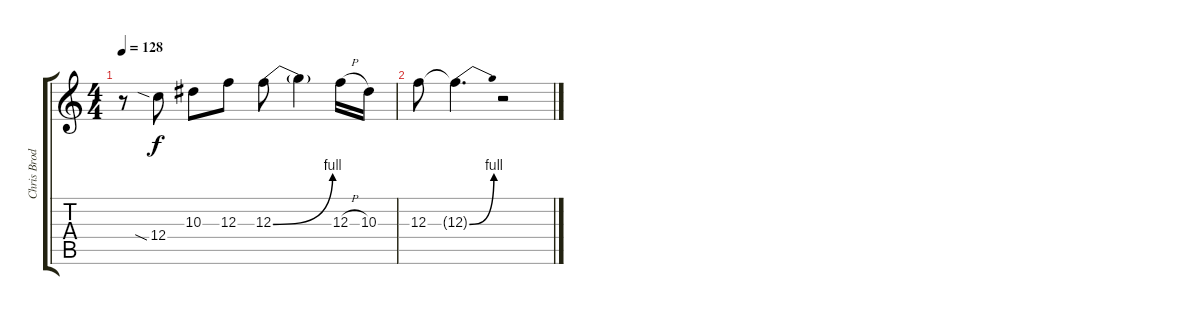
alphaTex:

\track ("Chris Broderick" "Chris Brod") {instrument overdrivenguitar}
\staff {score tabs}
\tuning (D4 A3 F3 C3 G2 D2) {hide}
\ts (4 4)
\tempo 128
\clef g2
\ks c
r.8{dy f} 12.4{sia}.8 10.3.8 12.3.8 12.3{be (bend 0 0 60 4)}.8 12.3{t}.4 12.3{h}.16 10.3.16 |
12.3.8 12.3{be (bend 0 0 60 4) t}.4{d} r.2
